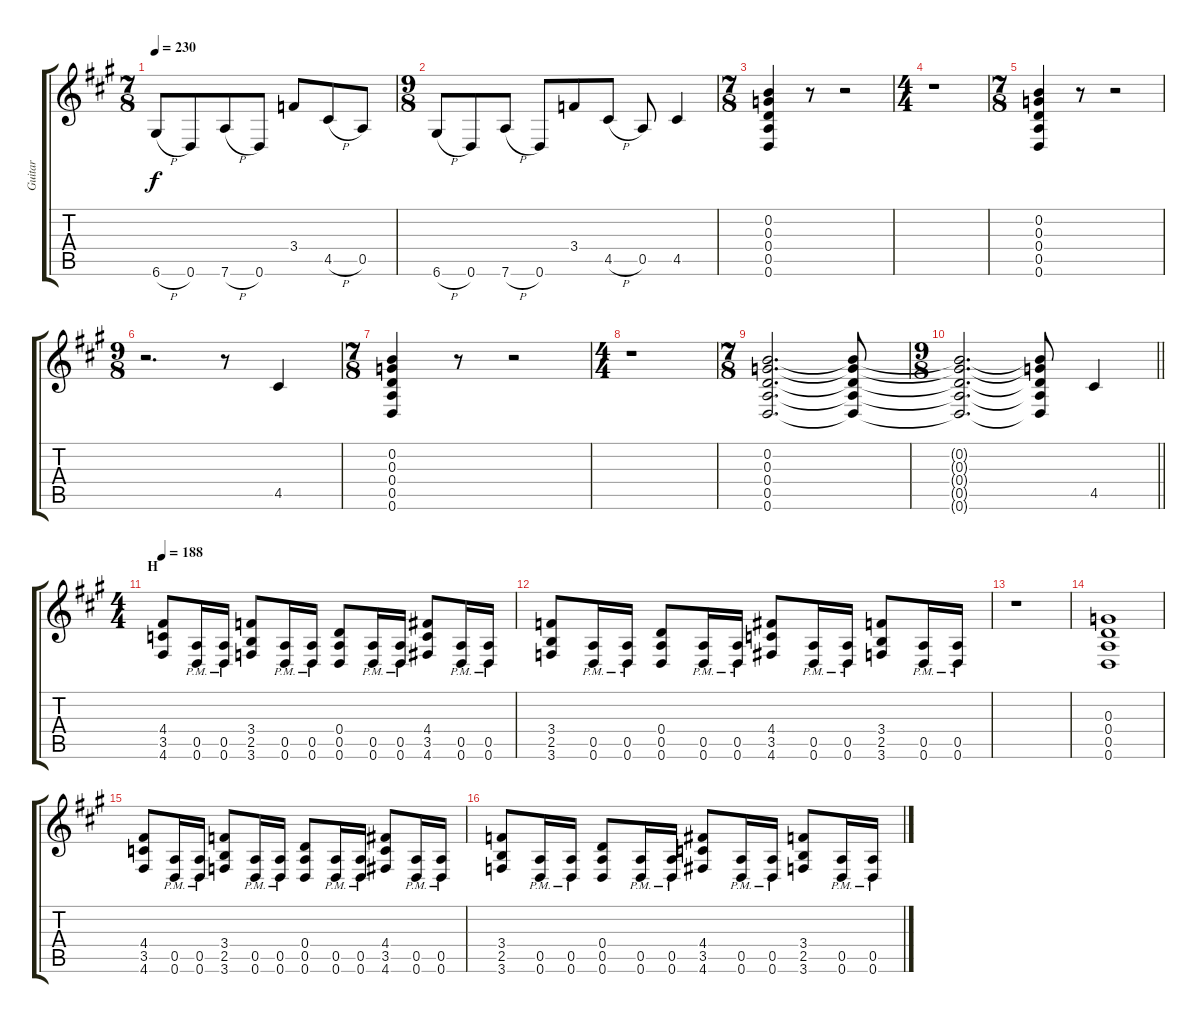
\track ("Guitar" "Guitar") {instrument distortionguitar}
\staff {score tabs}
\tuning (E4 B3 G3 D3 A2 D2) {hide}
\ts (7 8)
\tempo 230
\clef g2
\ks f#minor
6.6{h}.8{dy f} 0.6.8 7.6{h}.8 0.6.8 3.4.8 4.5{h}.8 0.5.8 |
\ts (9 8)
6.6{h}.8 0.6.8 7.6{h}.8 0.6.8 3.4.8 4.5{h}.8 0.5.8 4.5.4 |
\ts (7 8)
(0.2 0.3 0.4 0.5 0.6).4 r.8 r.2 |
\ts (4 4)
r.1 |
\ts (7 8)
(0.2 0.3 0.4 0.5 0.6).4 r.8 r.2 |
\ts (9 8)
r.2{d} r.8 4.5.4 |
\ts (7 8)
(0.2 0.3 0.4 0.5 0.6).4 r.8 r.2 |
\ts (4 4)
r.1 |
\ts (7 8)
(0.2 0.3 0.4 0.5 0.6).2{d} (0.2{t} 0.3{t} 0.4{t} 0.5{t} 0.6{t}).8 |
\ts (9 8)
\barLineRight lightlight
(0.2{t} 0.3{t} 0.4{t} 0.5{t} 0.6{t}).2{d} (0.2{t} 0.3{t} 0.4{t} 0.5{t} 0.6{t}).8 4.5.4 |
\ts (4 4)
\section ("" "H")
\tempo 188
(4.4 3.5 4.6).8 (0.5{pm} 0.6{pm}).16 (0.5{pm} 0.6{pm}).16 (3.4 2.5 3.6).8 (0.5{pm} 0.6{pm}).16 (0.5{pm} 0.6{pm}).16 (0.4 0.5 0.6).8 (0.5{pm} 0.6{pm}).16 (0.5{pm} 0.6{pm}).16 (4.4 3.5 4.6).8 (0.5{pm} 0.6{pm}).16 (0.5{pm} 0.6{pm}).16 |
(3.4 2.5 3.6).8 (0.5{pm} 0.6{pm}).16 (0.5{pm} 0.6{pm}).16 (0.4 0.5 0.6).8 (0.5{pm} 0.6{pm}).16 (0.5{pm} 0.6{pm}).16 (4.4 3.5 4.6).8 (0.5{pm} 0.6{pm}).16 (0.5{pm} 0.6{pm}).16 (3.4 2.5 3.6).8 (0.5{pm} 0.6{pm}).16 (0.5{pm} 0.6{pm}).16 |
r.1 |
(0.3 0.4 0.5 0.6).1 |
(4.4 3.5 4.6).8 (0.5{pm} 0.6{pm}).16 (0.5{pm} 0.6{pm}).16 (3.4 2.5 3.6).8 (0.5{pm} 0.6{pm}).16 (0.5{pm} 0.6{pm}).16 (0.4 0.5 0.6).8 (0.5{pm} 0.6{pm}).16 (0.5{pm} 0.6{pm}).16 (4.4 3.5 4.6).8 (0.5{pm} 0.6{pm}).16 (0.5{pm} 0.6{pm}).16 |
(3.4 2.5 3.6).8 (0.5{pm} 0.6{pm}).16 (0.5{pm} 0.6{pm}).16 (0.4 0.5 0.6).8 (0.5{pm} 0.6{pm}).16 (0.5{pm} 0.6{pm}).16 (4.4 3.5 4.6).8 (0.5{pm} 0.6{pm}).16 (0.5{pm} 0.6{pm}).16 (3.4 2.5 3.6).8 (0.5{pm} 0.6{pm}).16 (0.5{pm} 0.6{pm}).16
